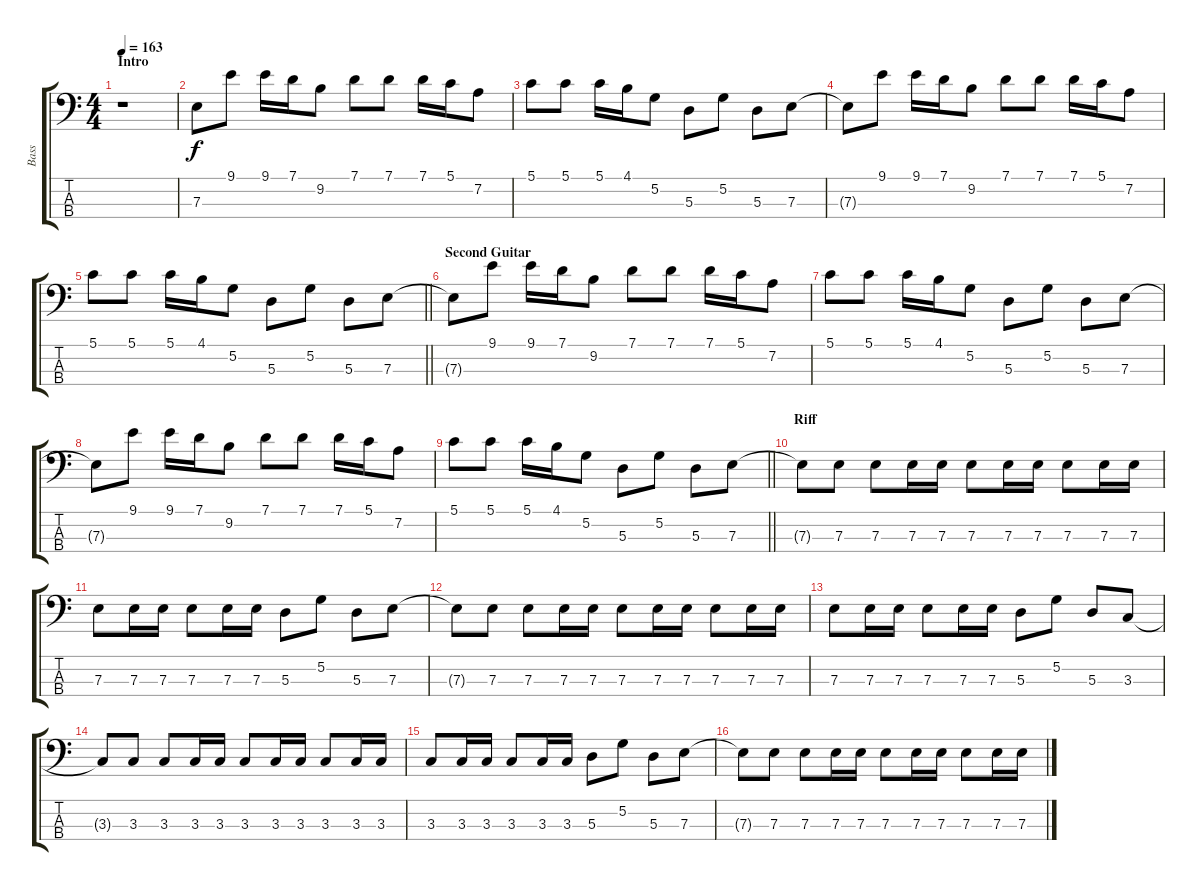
\track ("Bass" "Bass") {instrument synthbass2}
\staff {score tabs}
\tuning (G2 D2 A1 E1) {hide}
\ts (4 4)
\section ("" "Intro")
\tempo 163
\clef f4
\ks c
r.1{dy f instrument synthbass2} |
7.3.8 9.1.8 9.1.16 7.1.16 9.2.8 7.1.8 7.1.8 7.1.16 5.1.16 7.2.8 |
5.1.8 5.1.8 5.1.16 4.1.16 5.2.8 5.3.8 5.2.8 5.3.8 7.3.8 |
7.3{t}.8 9.1.8 9.1.16 7.1.16 9.2.8 7.1.8 7.1.8 7.1.16 5.1.16 7.2.8 |
\barLineRight lightlight
5.1.8 5.1.8 5.1.16 4.1.16 5.2.8 5.3.8 5.2.8 5.3.8 7.3.8 |
\section ("" "Second Guitar")
7.3{t}.8 9.1.8 9.1.16 7.1.16 9.2.8 7.1.8 7.1.8 7.1.16 5.1.16 7.2.8 |
5.1.8 5.1.8 5.1.16 4.1.16 5.2.8 5.3.8 5.2.8 5.3.8 7.3.8 |
7.3{t}.8 9.1.8 9.1.16 7.1.16 9.2.8 7.1.8 7.1.8 7.1.16 5.1.16 7.2.8 |
\barLineRight lightlight
5.1.8 5.1.8 5.1.16 4.1.16 5.2.8 5.3.8 5.2.8 5.3.8 7.3.8 |
\section ("" "Riff")
7.3{t}.8 7.3.8 7.3.8 7.3.16 7.3.16 7.3.8 7.3.16 7.3.16 7.3.8 7.3.16 7.3.16 |
7.3.8 7.3.16 7.3.16 7.3.8 7.3.16 7.3.16 5.3.8 5.2.8 5.3.8 7.3.8 |
7.3{t}.8 7.3.8 7.3.8 7.3.16 7.3.16 7.3.8 7.3.16 7.3.16 7.3.8 7.3.16 7.3.16 |
7.3.8 7.3.16 7.3.16 7.3.8 7.3.16 7.3.16 5.3.8 5.2.8 5.3.8 3.3.8 |
3.3{t}.8 3.3.8 3.3.8 3.3.16 3.3.16 3.3.8 3.3.16 3.3.16 3.3.8 3.3.16 3.3.16 |
3.3.8 3.3.16 3.3.16 3.3.8 3.3.16 3.3.16 5.3.8 5.2.8 5.3.8 7.3.8 |
7.3{t}.8 7.3.8 7.3.8 7.3.16 7.3.16 7.3.8 7.3.16 7.3.16 7.3.8 7.3.16 7.3.16
